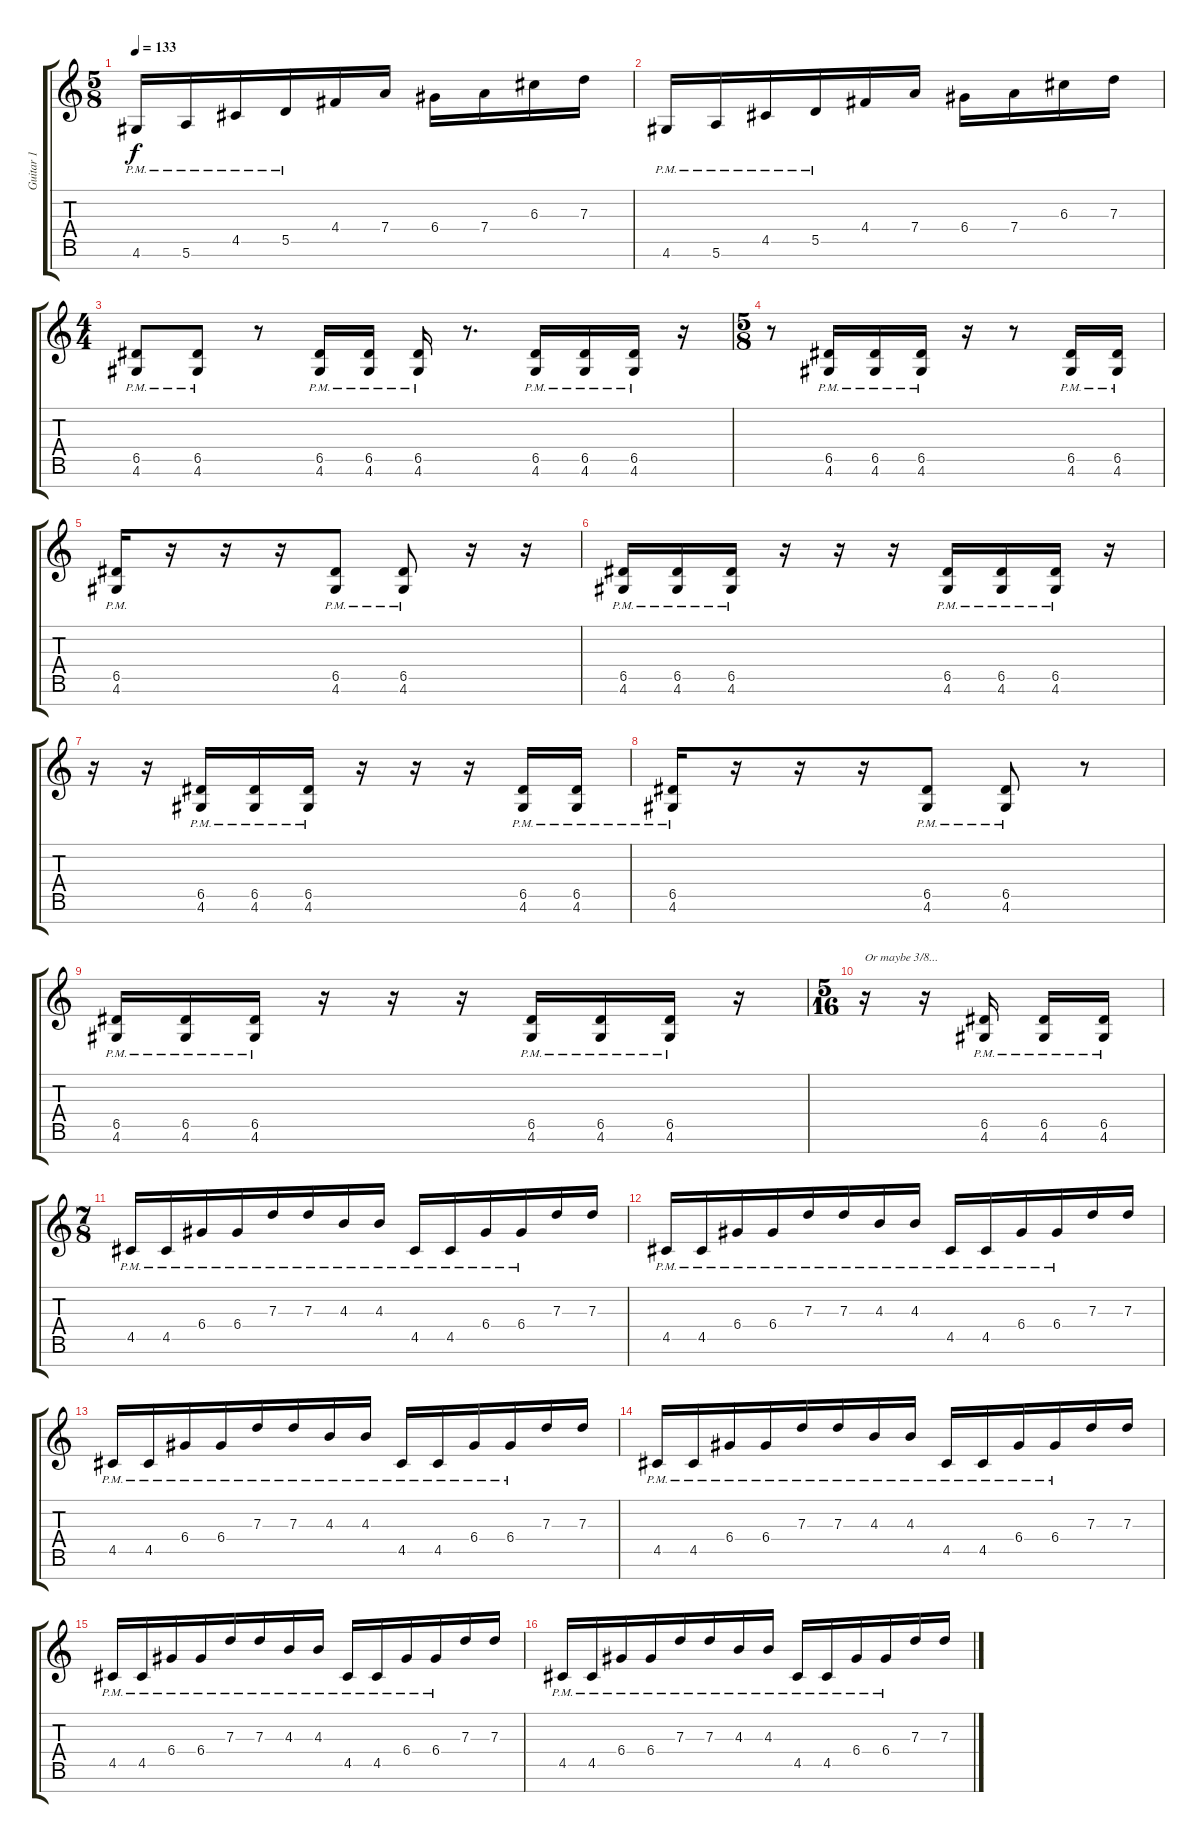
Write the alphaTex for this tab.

\track ("Guitar 1" "Guitar 1") {instrument distortionguitar}
\staff {score tabs}
\tuning (E4 B3 G3 D3 A2 E2 B1) {hide}
\ts (5 8)
\tempo 133
\clef g2
\ks c
4.6{pm}.16{dy f} 5.6{pm}.16 4.5{pm}.16 5.5{pm}.16 4.4.16 7.4.16 6.4.16 7.4.16 6.3.16 7.3.16 |
4.6{pm}.16 5.6{pm}.16 4.5{pm}.16 5.5{pm}.16 4.4.16 7.4.16 6.4.16 7.4.16 6.3.16 7.3.16 |
\ts (4 4)
(6.5{pm} 4.6{pm}).8 (6.5{pm} 4.6{pm}).8 r.8 (6.5{pm} 4.6{pm}).16 (6.5{pm} 4.6{pm}).16 (6.5{pm} 4.6{pm}).16 r.8{d} (6.5{pm} 4.6{pm}).16 (6.5{pm} 4.6{pm}).16 (6.5{pm} 4.6{pm}).16 r.16 |
\ts (5 8)
r.8 (6.5{pm} 4.6{pm}).16 (6.5{pm} 4.6{pm}).16 (6.5{pm} 4.6{pm}).16 r.16 r.8 (6.5{pm} 4.6{pm}).16 (6.5{pm} 4.6{pm}).16 |
(6.5{pm} 4.6{pm}).16 r.16 r.16 r.16 (6.5{pm} 4.6{pm}).8 (6.5{pm} 4.6{pm}).8 r.16 r.16 |
(6.5{pm} 4.6{pm}).16 (6.5{pm} 4.6{pm}).16 (6.5{pm} 4.6{pm}).16 r.16 r.16 r.16 (6.5{pm} 4.6{pm}).16 (6.5{pm} 4.6{pm}).16 (6.5{pm} 4.6{pm}).16 r.16 |
r.16 r.16 (6.5{pm} 4.6{pm}).16 (6.5{pm} 4.6{pm}).16 (6.5{pm} 4.6{pm}).16 r.16 r.16 r.16 (6.5{pm} 4.6{pm}).16 (6.5{pm} 4.6{pm}).16 |
(6.5{pm} 4.6{pm}).16 r.16 r.16 r.16 (6.5{pm} 4.6{pm}).8 (6.5{pm} 4.6{pm}).8 r.8 |
(6.5{pm} 4.6{pm}).16 (6.5{pm} 4.6{pm}).16 (6.5{pm} 4.6{pm}).16 r.16 r.16 r.16 (6.5{pm} 4.6{pm}).16 (6.5{pm} 4.6{pm}).16 (6.5{pm} 4.6{pm}).16 r.16 |
\ts (5 16)
r.16{txt "Or maybe 3/8..."} r.16 (6.5{pm} 4.6{pm}).16 (6.5{pm} 4.6{pm}).16 (6.5{pm} 4.6{pm}).16 |
\ts (7 8)
4.5{pm}.16 4.5{pm}.16 6.4{pm}.16 6.4{pm}.16 7.3{pm}.16 7.3{pm}.16 4.3{pm}.16 4.3{pm}.16 4.5{pm}.16 4.5{pm}.16 6.4{pm}.16 6.4{pm}.16 7.3.16 7.3.16 |
4.5{pm}.16 4.5{pm}.16 6.4{pm}.16 6.4{pm}.16 7.3{pm}.16 7.3{pm}.16 4.3{pm}.16 4.3{pm}.16 4.5{pm}.16 4.5{pm}.16 6.4{pm}.16 6.4{pm}.16 7.3.16 7.3.16 |
4.5{pm}.16 4.5{pm}.16 6.4{pm}.16 6.4{pm}.16 7.3{pm}.16 7.3{pm}.16 4.3{pm}.16 4.3{pm}.16 4.5{pm}.16 4.5{pm}.16 6.4{pm}.16 6.4{pm}.16 7.3.16 7.3.16 |
4.5{pm}.16 4.5{pm}.16 6.4{pm}.16 6.4{pm}.16 7.3{pm}.16 7.3{pm}.16 4.3{pm}.16 4.3{pm}.16 4.5{pm}.16 4.5{pm}.16 6.4{pm}.16 6.4{pm}.16 7.3.16 7.3.16 |
4.5{pm}.16 4.5{pm}.16 6.4{pm}.16 6.4{pm}.16 7.3{pm}.16 7.3{pm}.16 4.3{pm}.16 4.3{pm}.16 4.5{pm}.16 4.5{pm}.16 6.4{pm}.16 6.4{pm}.16 7.3.16 7.3.16 |
4.5{pm}.16 4.5{pm}.16 6.4{pm}.16 6.4{pm}.16 7.3{pm}.16 7.3{pm}.16 4.3{pm}.16 4.3{pm}.16 4.5{pm}.16 4.5{pm}.16 6.4{pm}.16 6.4{pm}.16 7.3.16 7.3.16
